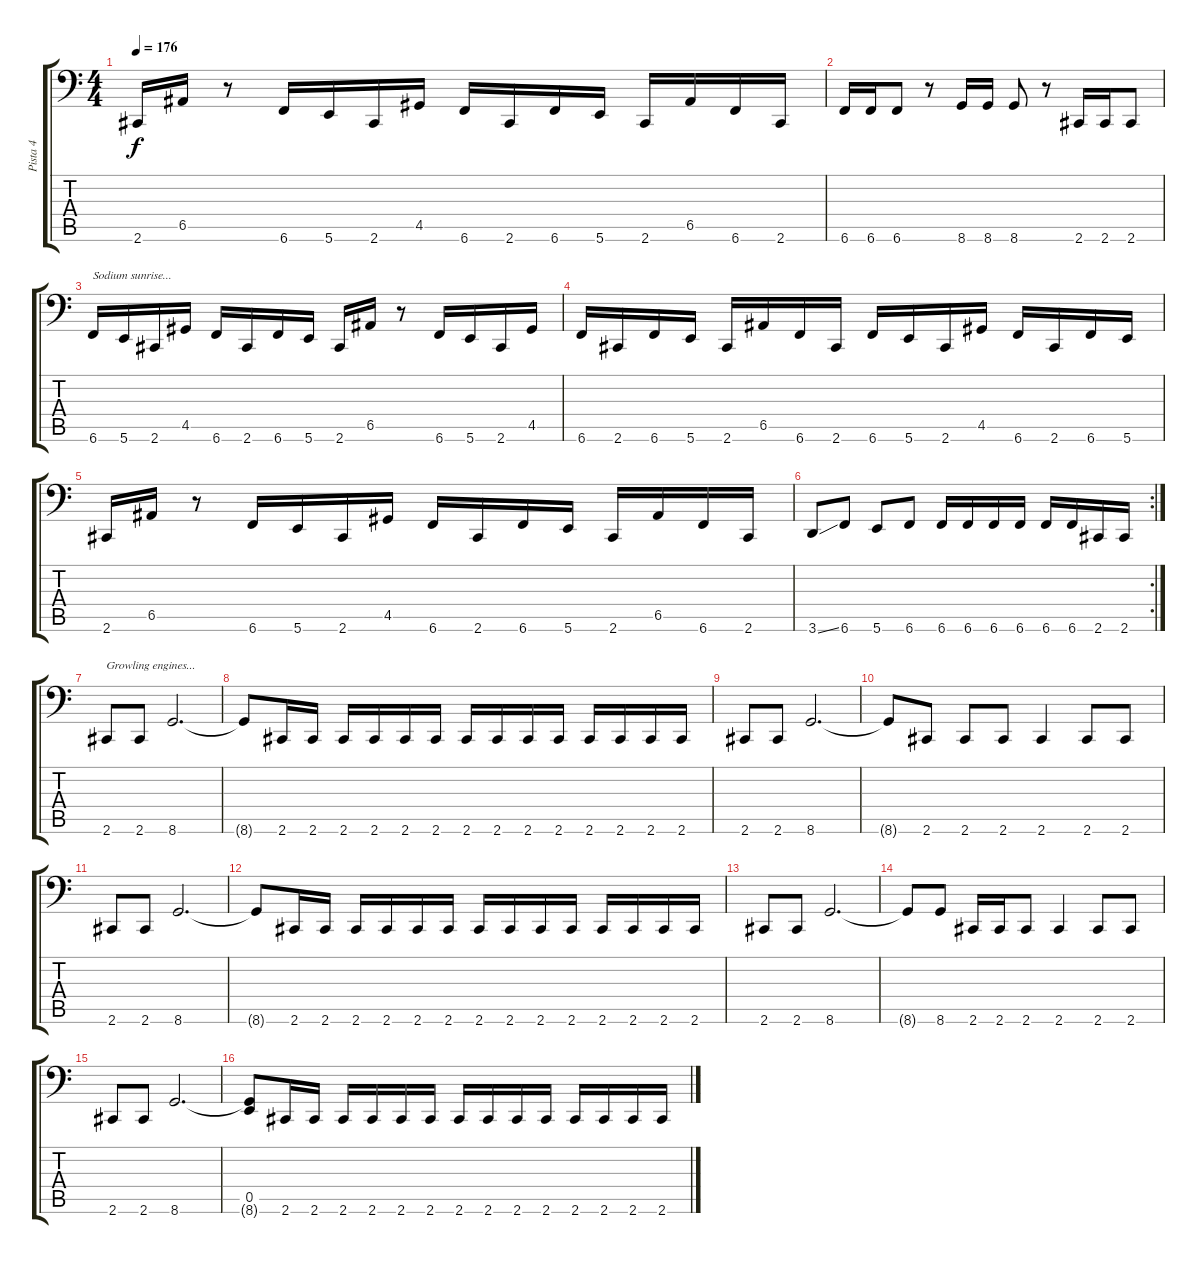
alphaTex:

\track ("Pista 4" "Pista 4") {instrument slapbass2}
\staff {score tabs}
\tuning (C3 G2 D2 A1 E1 B0) {hide}
\ts (4 4)
\tempo 176
\clef f4
\ks c
2.6.16{dy f} 6.5.16 r.8 6.6.16 5.6.16 2.6.16 4.5.16 6.6.16 2.6.16 6.6.16 5.6.16 2.6.16 6.5.16 6.6.16 2.6.16 |
6.6.16 6.6.16 6.6.8 r.8 8.6.16 8.6.16 8.6.8 r.8 2.6.16 2.6.16 2.6.8 |
6.6.16{txt "Sodium sunrise..."} 5.6.16 2.6.16 4.5.16 6.6.16 2.6.16 6.6.16 5.6.16 2.6.16 6.5.16 r.8 6.6.16 5.6.16 2.6.16 4.5.16 |
6.6.16 2.6.16 6.6.16 5.6.16 2.6.16 6.5.16 6.6.16 2.6.16 6.6.16 5.6.16 2.6.16 4.5.16 6.6.16 2.6.16 6.6.16 5.6.16 |
2.6.16 6.5.16 r.8 6.6.16 5.6.16 2.6.16 4.5.16 6.6.16 2.6.16 6.6.16 5.6.16 2.6.16 6.5.16 6.6.16 2.6.16 |
\rc 2
3.6{ss}.8 6.6.8 5.6.8 6.6.8 6.6.16 6.6.16 6.6.16 6.6.16 6.6.16 6.6.16 2.6.16 2.6.16 |
2.6.8{txt "Growling engines..."} 2.6.8 8.6.2{d} |
8.6{t}.8 2.6.16 2.6.16 2.6.16 2.6.16 2.6.16 2.6.16 2.6.16 2.6.16 2.6.16 2.6.16 2.6.16 2.6.16 2.6.16 2.6.16 |
2.6.8 2.6.8 8.6.2{d} |
8.6{t}.8 2.6.8 2.6.8 2.6.8 2.6.4 2.6.8 2.6.8 |
2.6.8 2.6.8 8.6.2{d} |
8.6{t}.8 2.6.16 2.6.16 2.6.16 2.6.16 2.6.16 2.6.16 2.6.16 2.6.16 2.6.16 2.6.16 2.6.16 2.6.16 2.6.16 2.6.16 |
2.6.8 2.6.8 8.6.2{d} |
8.6{t}.8 8.6.8 2.6.16 2.6.16 2.6.8 2.6.4 2.6.8 2.6.8 |
2.6.8 2.6.8 8.6.2{d} |
(0.5 8.6{t}).8 2.6.16 2.6.16 2.6.16 2.6.16 2.6.16 2.6.16 2.6.16 2.6.16 2.6.16 2.6.16 2.6.16 2.6.16 2.6.16 2.6.16
